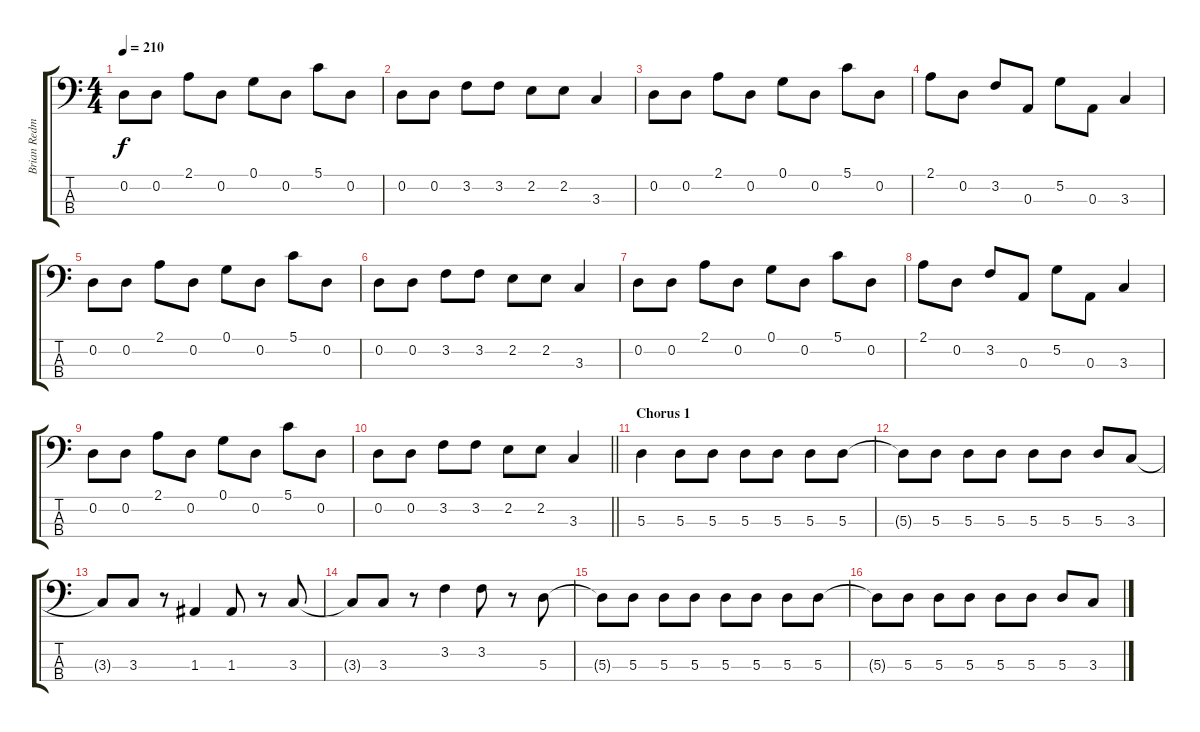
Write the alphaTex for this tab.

\track ("Brian Redman" "Brian Redm") {instrument electricbassfinger}
\staff {score tabs}
\tuning (G2 D2 A1 E1) {hide}
\ts (4 4)
\tempo 210
\clef f4
\ks c
0.2.8{dy f} 0.2.8 2.1.8 0.2.8 0.1.8 0.2.8 5.1.8 0.2.8 |
0.2.8 0.2.8 3.2.8 3.2.8 2.2.8 2.2.8 3.3.4 |
0.2.8 0.2.8 2.1.8 0.2.8 0.1.8 0.2.8 5.1.8 0.2.8 |
2.1.8 0.2.8 3.2.8 0.3.8 5.2.8 0.3.8 3.3.4 |
0.2.8 0.2.8 2.1.8 0.2.8 0.1.8 0.2.8 5.1.8 0.2.8 |
0.2.8 0.2.8 3.2.8 3.2.8 2.2.8 2.2.8 3.3.4 |
0.2.8 0.2.8 2.1.8 0.2.8 0.1.8 0.2.8 5.1.8 0.2.8 |
2.1.8 0.2.8 3.2.8 0.3.8 5.2.8 0.3.8 3.3.4 |
0.2.8 0.2.8 2.1.8 0.2.8 0.1.8 0.2.8 5.1.8 0.2.8 |
\barLineRight lightlight
0.2.8 0.2.8 3.2.8 3.2.8 2.2.8 2.2.8 3.3.4 |
\section ("" "Chorus 1")
5.3.4 5.3.8 5.3.8 5.3.8 5.3.8 5.3.8 5.3.8 |
5.3{t}.8 5.3.8 5.3.8 5.3.8 5.3.8 5.3.8 5.3.8 3.3.8 |
3.3{t}.8 3.3.8 r.8 1.3.4 1.3.8 r.8 3.3.8 |
3.3{t}.8 3.3.8 r.8 3.2.4 3.2.8 r.8 5.3.8 |
5.3{t}.8 5.3.8 5.3.8 5.3.8 5.3.8 5.3.8 5.3.8 5.3.8 |
5.3{t}.8 5.3.8 5.3.8 5.3.8 5.3.8 5.3.8 5.3.8 3.3.8
